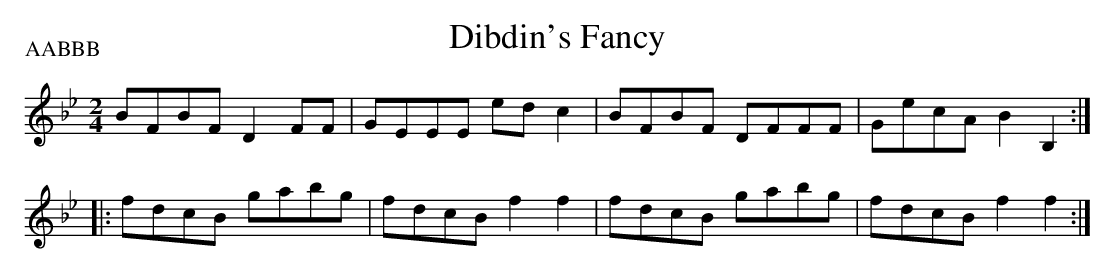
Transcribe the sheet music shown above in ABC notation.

X:1
T:Dibdin's Fancy
M:2/4
L:1/8
P:AABBB
K:Gm
BFBF D2FF | GEEE edc2 | BFBF DFFF | GecA B2B,2 :|
|: fdcB gabg | fdcB f2f2 | fdcB gabg | fdcB f2f2 :|
